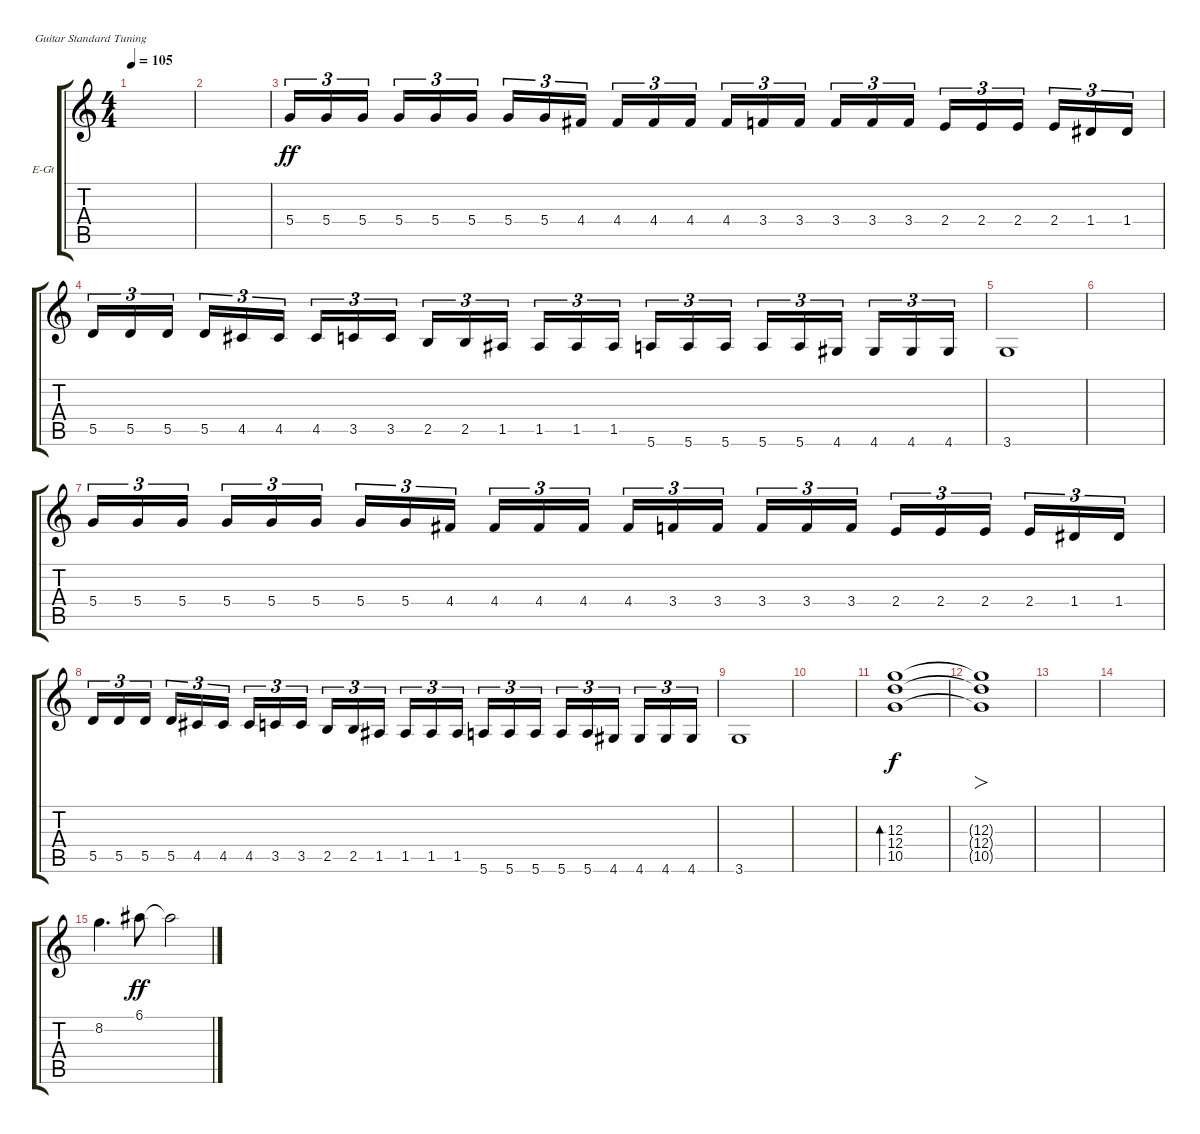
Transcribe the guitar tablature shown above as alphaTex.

\defaultSystemsLayout 4
\bracketExtendMode groupsimilarinstruments
\firstSystemTrackNameOrientation horizontal
\otherSystemsTrackNameOrientation horizontal
\track ("Turner" "E-Gt") {instrument electricguitarclean}
\staff {score tabs}
\tuning (E4 B3 G3 D3 A2 E2)
\ts (4 4)
\tempo 105
\clef g2
\ks c
|
|
5.4.16{tu (3 2) dy ff} 5.4.16{tu (3 2)} 5.4.16{tu (3 2)} 5.4.16{tu (3 2)} 5.4.16{tu (3 2)} 5.4.16{tu (3 2)} 5.4.16{tu (3 2)} 5.4.16{tu (3 2)} 4.4.16{tu (3 2)} 4.4.16{tu (3 2)} 4.4.16{tu (3 2)} 4.4.16{tu (3 2)} 4.4.16{tu (3 2)} 3.4.16{tu (3 2)} 3.4.16{tu (3 2)} 3.4.16{tu (3 2)} 3.4.16{tu (3 2)} 3.4.16{tu (3 2)} 2.4.16{tu (3 2)} 2.4.16{tu (3 2)} 2.4.16{tu (3 2)} 2.4.16{tu (3 2)} 1.4.16{tu (3 2)} 1.4.16{tu (3 2)} |
5.5.16{tu (3 2)} 5.5.16{tu (3 2)} 5.5.16{tu (3 2)} 5.5.16{tu (3 2)} 4.5.16{tu (3 2)} 4.5.16{tu (3 2)} 4.5.16{tu (3 2)} 3.5.16{tu (3 2)} 3.5.16{tu (3 2)} 2.5.16{tu (3 2)} 2.5.16{tu (3 2)} 1.5.16{tu (3 2)} 1.5.16{tu (3 2)} 1.5.16{tu (3 2)} 1.5.16{tu (3 2)} 5.6.16{tu (3 2)} 5.6.16{tu (3 2)} 5.6.16{tu (3 2)} 5.6.16{tu (3 2)} 5.6.16{tu (3 2)} 4.6.16{tu (3 2)} 4.6.16{tu (3 2)} 4.6.16{tu (3 2)} 4.6.16{tu (3 2)} |
3.6.1 |
|
5.4.16{tu (3 2)} 5.4.16{tu (3 2)} 5.4.16{tu (3 2)} 5.4.16{tu (3 2)} 5.4.16{tu (3 2)} 5.4.16{tu (3 2)} 5.4.16{tu (3 2)} 5.4.16{tu (3 2)} 4.4.16{tu (3 2)} 4.4.16{tu (3 2)} 4.4.16{tu (3 2)} 4.4.16{tu (3 2)} 4.4.16{tu (3 2)} 3.4.16{tu (3 2)} 3.4.16{tu (3 2)} 3.4.16{tu (3 2)} 3.4.16{tu (3 2)} 3.4.16{tu (3 2)} 2.4.16{tu (3 2)} 2.4.16{tu (3 2)} 2.4.16{tu (3 2)} 2.4.16{tu (3 2)} 1.4.16{tu (3 2)} 1.4.16{tu (3 2)} |
5.5.16{tu (3 2)} 5.5.16{tu (3 2)} 5.5.16{tu (3 2)} 5.5.16{tu (3 2)} 4.5.16{tu (3 2)} 4.5.16{tu (3 2)} 4.5.16{tu (3 2)} 3.5.16{tu (3 2)} 3.5.16{tu (3 2)} 2.5.16{tu (3 2)} 2.5.16{tu (3 2)} 1.5.16{tu (3 2)} 1.5.16{tu (3 2)} 1.5.16{tu (3 2)} 1.5.16{tu (3 2)} 5.6.16{tu (3 2)} 5.6.16{tu (3 2)} 5.6.16{tu (3 2)} 5.6.16{tu (3 2)} 5.6.16{tu (3 2)} 4.6.16{tu (3 2)} 4.6.16{tu (3 2)} 4.6.16{tu (3 2)} 4.6.16{tu (3 2)} |
3.6.1 |
|
(10.5 12.4 12.3).1{bd 88 dy f} |
(10.5{t} 12.4{t} 12.3{t}).1{fo} |
|
|
8.2.4{d} 6.1.8{dy ff} 6.1{t}.2
